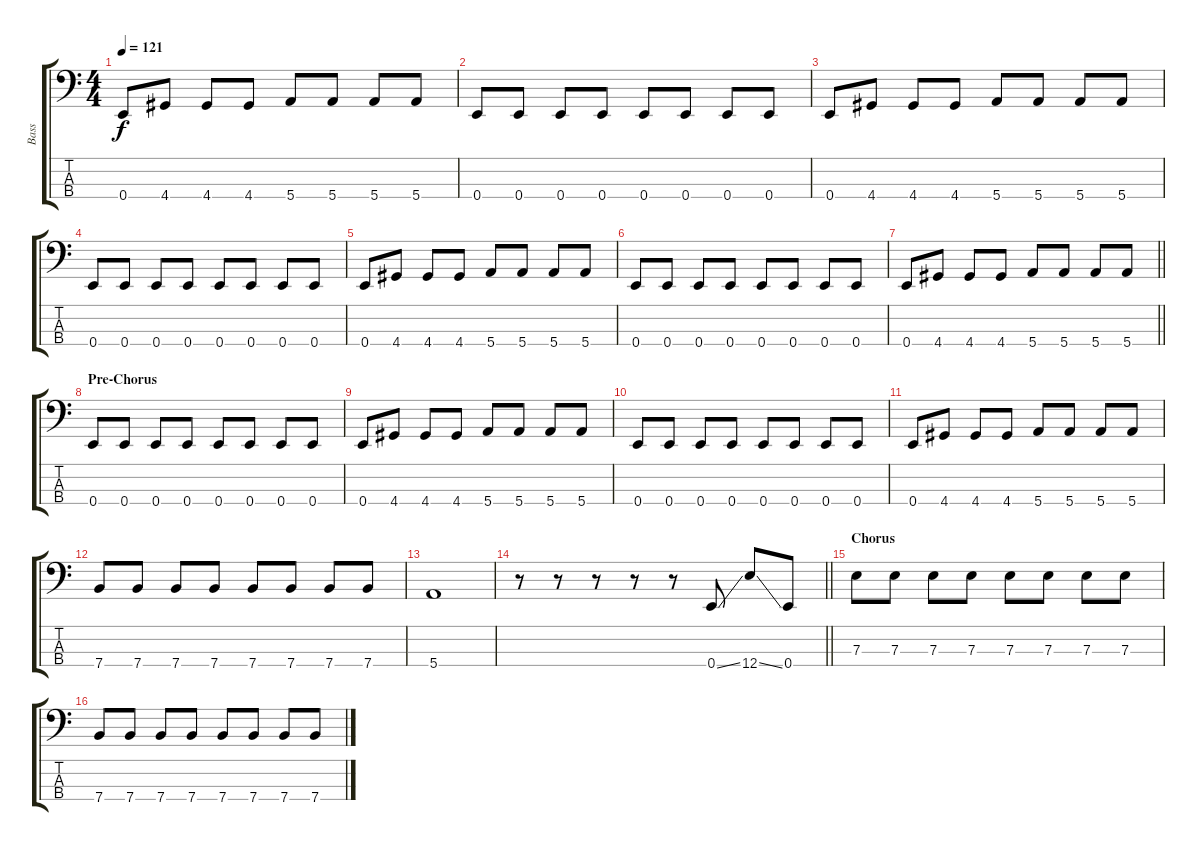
\track ("Bass" "Bass") {instrument electricbassfinger}
\staff {score tabs}
\tuning (G2 D2 A1 E1) {hide}
\ts (4 4)
\tempo 121
\clef f4
\ks c
0.4.8{dy f} 4.4.8 4.4.8 4.4.8 5.4.8 5.4.8 5.4.8 5.4.8 |
0.4.8 0.4.8 0.4.8 0.4.8 0.4.8 0.4.8 0.4.8 0.4.8 |
0.4.8 4.4.8 4.4.8 4.4.8 5.4.8 5.4.8 5.4.8 5.4.8 |
0.4.8 0.4.8 0.4.8 0.4.8 0.4.8 0.4.8 0.4.8 0.4.8 |
0.4.8 4.4.8 4.4.8 4.4.8 5.4.8 5.4.8 5.4.8 5.4.8 |
0.4.8 0.4.8 0.4.8 0.4.8 0.4.8 0.4.8 0.4.8 0.4.8 |
\barLineRight lightlight
0.4.8 4.4.8 4.4.8 4.4.8 5.4.8 5.4.8 5.4.8 5.4.8 |
\section ("" "Pre-Chorus")
0.4.8 0.4.8 0.4.8 0.4.8 0.4.8 0.4.8 0.4.8 0.4.8 |
0.4.8 4.4.8 4.4.8 4.4.8 5.4.8 5.4.8 5.4.8 5.4.8 |
0.4.8 0.4.8 0.4.8 0.4.8 0.4.8 0.4.8 0.4.8 0.4.8 |
0.4.8 4.4.8 4.4.8 4.4.8 5.4.8 5.4.8 5.4.8 5.4.8 |
7.4.8 7.4.8 7.4.8 7.4.8 7.4.8 7.4.8 7.4.8 7.4.8 |
5.4.1 |
\barLineRight lightlight
r.8 r.8 r.8 r.8 r.8 0.4{ss}.8 12.4{ss}.8 0.4.8 |
\section ("" "Chorus")
7.3.8 7.3.8 7.3.8 7.3.8 7.3.8 7.3.8 7.3.8 7.3.8 |
7.4.8 7.4.8 7.4.8 7.4.8 7.4.8 7.4.8 7.4.8 7.4.8
